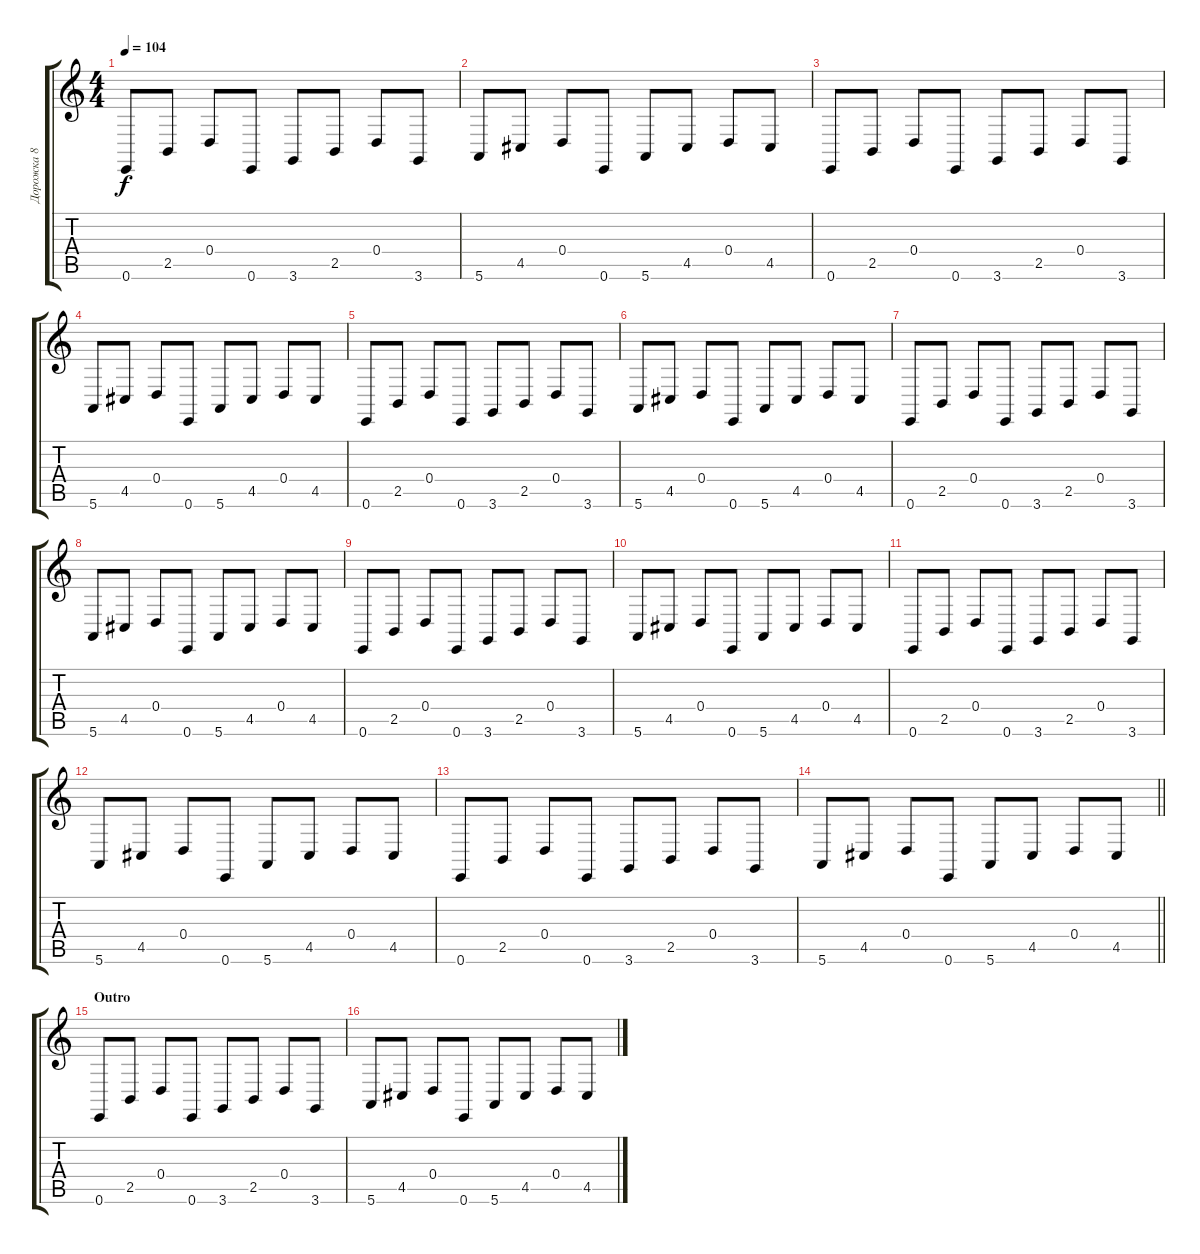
\track ("Дорожка 8" "Дорожка 8") {instrument pad7halo}
\staff {score tabs}
\tuning (E4 B3 G3 D3 A2 E2) {hide}
\ts (4 4)
\tempo 104
\clef g2
\ks c
0.6.8{dy f} 2.5.8 0.4.8 0.6.8 3.6.8 2.5.8 0.4.8 3.6.8 |
5.6.8 4.5.8 0.4.8 0.6.8 5.6.8 4.5.8 0.4.8 4.5.8 |
0.6.8 2.5.8 0.4.8 0.6.8 3.6.8 2.5.8 0.4.8 3.6.8 |
5.6.8 4.5.8 0.4.8 0.6.8 5.6.8 4.5.8 0.4.8 4.5.8 |
0.6.8 2.5.8 0.4.8 0.6.8 3.6.8 2.5.8 0.4.8 3.6.8 |
5.6.8 4.5.8 0.4.8 0.6.8 5.6.8 4.5.8 0.4.8 4.5.8 |
0.6.8 2.5.8 0.4.8 0.6.8 3.6.8 2.5.8 0.4.8 3.6.8 |
5.6.8 4.5.8 0.4.8 0.6.8 5.6.8 4.5.8 0.4.8 4.5.8 |
0.6.8 2.5.8 0.4.8 0.6.8 3.6.8 2.5.8 0.4.8 3.6.8 |
5.6.8 4.5.8 0.4.8 0.6.8 5.6.8 4.5.8 0.4.8 4.5.8 |
0.6.8 2.5.8 0.4.8 0.6.8 3.6.8 2.5.8 0.4.8 3.6.8 |
5.6.8 4.5.8 0.4.8 0.6.8 5.6.8 4.5.8 0.4.8 4.5.8 |
0.6.8 2.5.8 0.4.8 0.6.8 3.6.8 2.5.8 0.4.8 3.6.8 |
\barLineRight lightlight
5.6.8 4.5.8 0.4.8 0.6.8 5.6.8 4.5.8 0.4.8 4.5.8 |
\section ("" "Outro")
0.6.8 2.5.8 0.4.8 0.6.8 3.6.8 2.5.8 0.4.8 3.6.8 |
5.6.8 4.5.8 0.4.8 0.6.8 5.6.8 4.5.8 0.4.8 4.5.8
